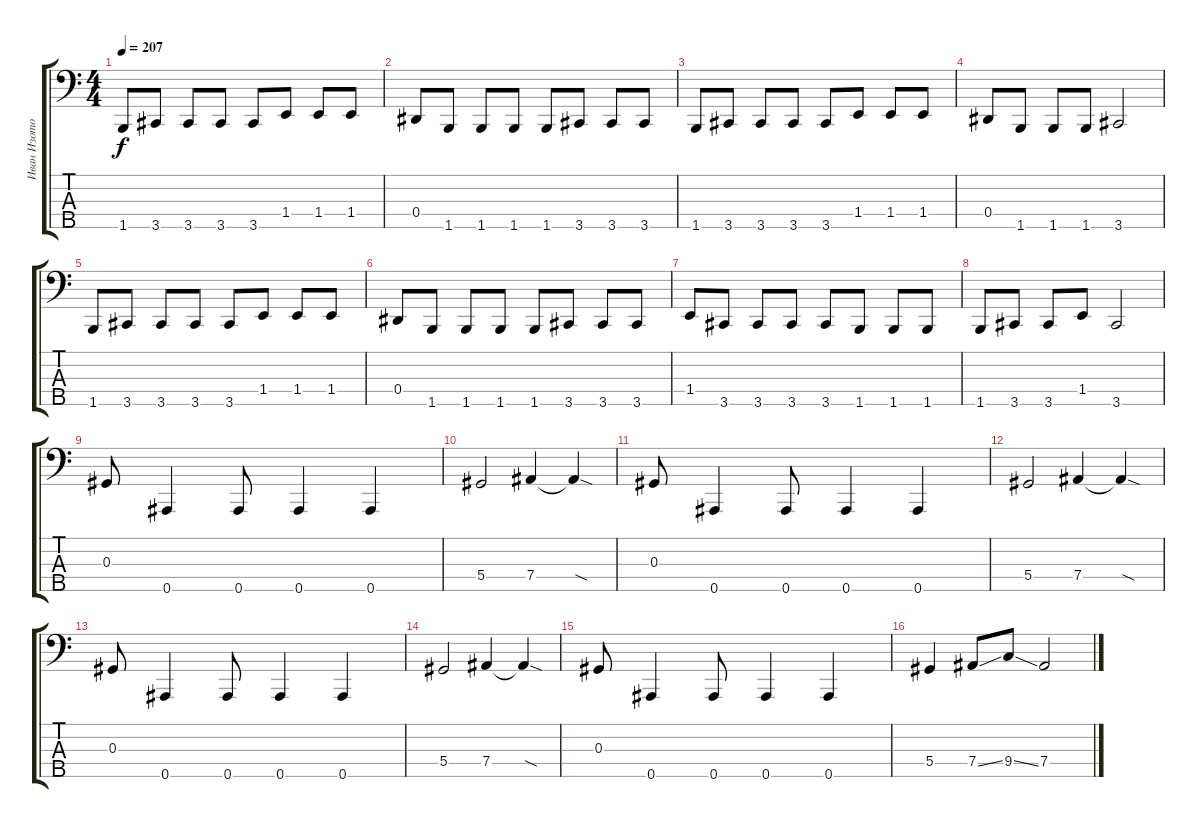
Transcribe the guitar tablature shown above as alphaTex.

\track ("Иван Изотов" "Иван Изото") {instrument electricbasspick}
\staff {score tabs}
\tuning (Gb2 Db2 Ab1 Eb1 Bb0) {hide}
\ts (4 4)
\tempo 207
\clef f4
\ks c
1.5.8{dy f} 3.5.8 3.5.8 3.5.8 3.5.8 1.4.8 1.4.8 1.4.8 |
0.4.8 1.5.8 1.5.8 1.5.8 1.5.8 3.5.8 3.5.8 3.5.8 |
1.5.8 3.5.8 3.5.8 3.5.8 3.5.8 1.4.8 1.4.8 1.4.8 |
0.4.8 1.5.8 1.5.8 1.5.8 3.5.2 |
1.5.8 3.5.8 3.5.8 3.5.8 3.5.8 1.4.8 1.4.8 1.4.8 |
0.4.8 1.5.8 1.5.8 1.5.8 1.5.8 3.5.8 3.5.8 3.5.8 |
1.4.8 3.5.8 3.5.8 3.5.8 3.5.8 1.5.8 1.5.8 1.5.8 |
1.5.8 3.5.8 3.5.8 1.4.8 3.5.2 |
0.3.8 0.5.4 0.5.8 0.5.4 0.5.4 |
5.4.2 7.4.4 7.4{sod t}.4 |
0.3.8 0.5.4 0.5.8 0.5.4 0.5.4 |
5.4.2 7.4.4 7.4{sod t}.4 |
0.3.8 0.5.4 0.5.8 0.5.4 0.5.4 |
5.4.2 7.4.4 7.4{sod t}.4 |
0.3.8 0.5.4 0.5.8 0.5.4 0.5.4 |
5.4.4 7.4{ss}.8 9.4{ss}.8 7.4.2
